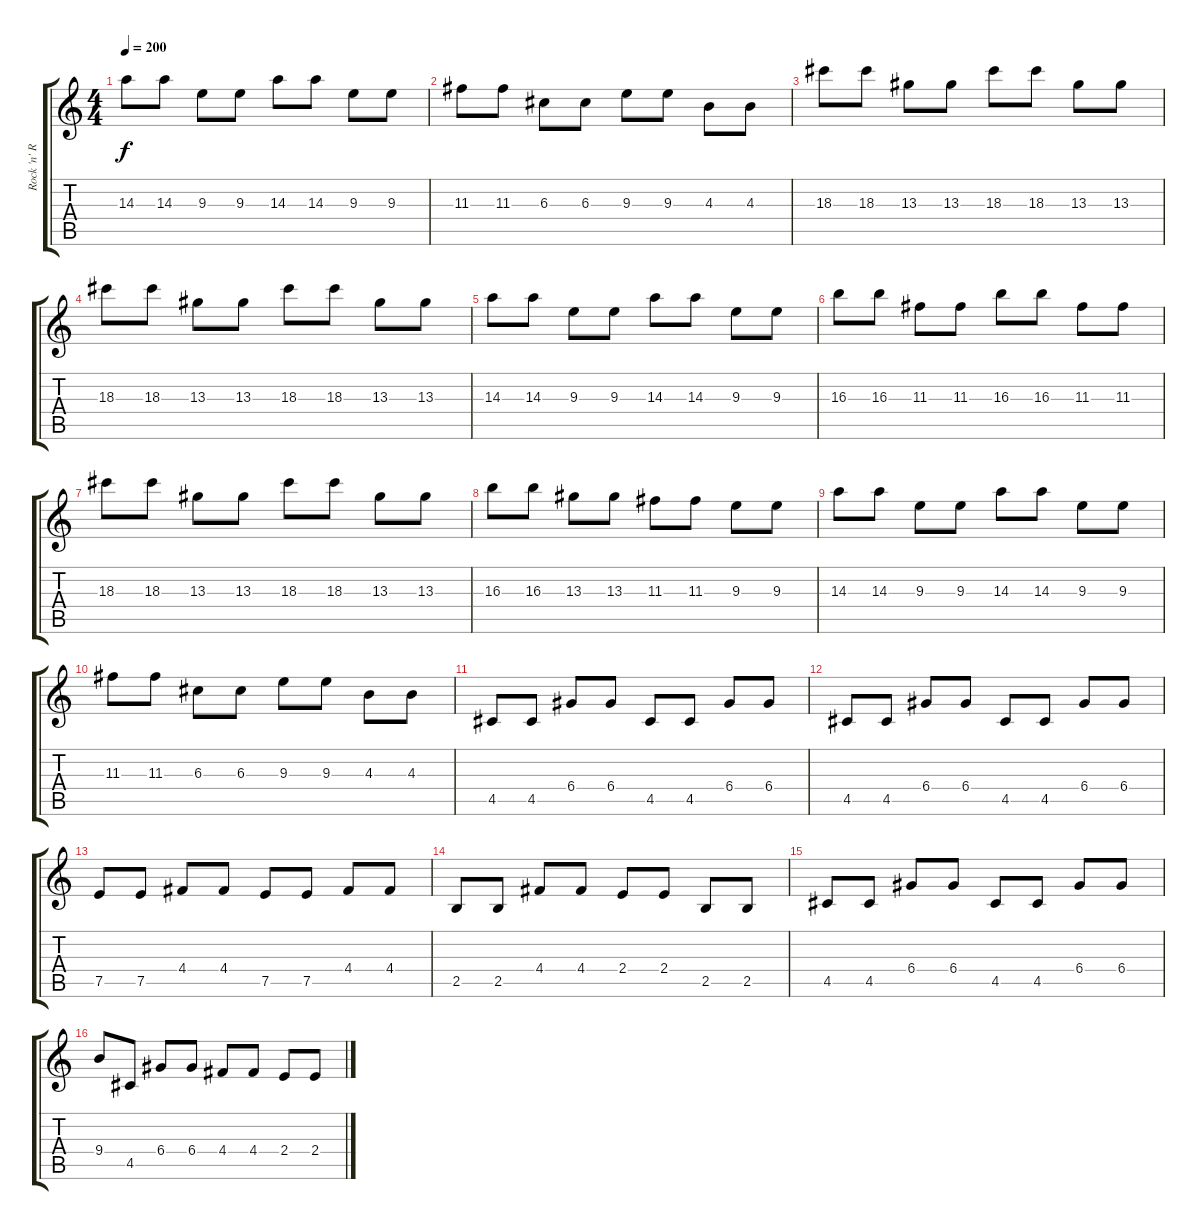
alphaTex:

\track ("Rock 'n' Rolf" "Rock 'n' R") {instrument distortionguitar}
\staff {score tabs}
\tuning (E4 B3 G3 D3 A2 E2) {hide}
\ts (4 4)
\tempo 200
\clef g2
\ks c
14.3.8{dy f} 14.3.8 9.3.8 9.3.8 14.3.8 14.3.8 9.3.8 9.3.8 |
11.3.8 11.3.8 6.3.8 6.3.8 9.3.8 9.3.8 4.3.8 4.3.8 |
18.3.8 18.3.8 13.3.8 13.3.8 18.3.8 18.3.8 13.3.8 13.3.8 |
18.3.8 18.3.8 13.3.8 13.3.8 18.3.8 18.3.8 13.3.8 13.3.8 |
14.3.8 14.3.8 9.3.8 9.3.8 14.3.8 14.3.8 9.3.8 9.3.8 |
16.3.8 16.3.8 11.3.8 11.3.8 16.3.8 16.3.8 11.3.8 11.3.8 |
18.3.8 18.3.8 13.3.8 13.3.8 18.3.8 18.3.8 13.3.8 13.3.8 |
16.3.8 16.3.8 13.3.8 13.3.8 11.3.8 11.3.8 9.3.8 9.3.8 |
14.3.8 14.3.8 9.3.8 9.3.8 14.3.8 14.3.8 9.3.8 9.3.8 |
11.3.8 11.3.8 6.3.8 6.3.8 9.3.8 9.3.8 4.3.8 4.3.8 |
4.5.8 4.5.8 6.4.8 6.4.8 4.5.8 4.5.8 6.4.8 6.4.8 |
4.5.8 4.5.8 6.4.8 6.4.8 4.5.8 4.5.8 6.4.8 6.4.8 |
7.5.8 7.5.8 4.4.8 4.4.8 7.5.8 7.5.8 4.4.8 4.4.8 |
2.5.8 2.5.8 4.4.8 4.4.8 2.4.8 2.4.8 2.5.8 2.5.8 |
4.5.8 4.5.8 6.4.8 6.4.8 4.5.8 4.5.8 6.4.8 6.4.8 |
9.4.8 4.5.8 6.4.8 6.4.8 4.4.8 4.4.8 2.4.8 2.4.8
